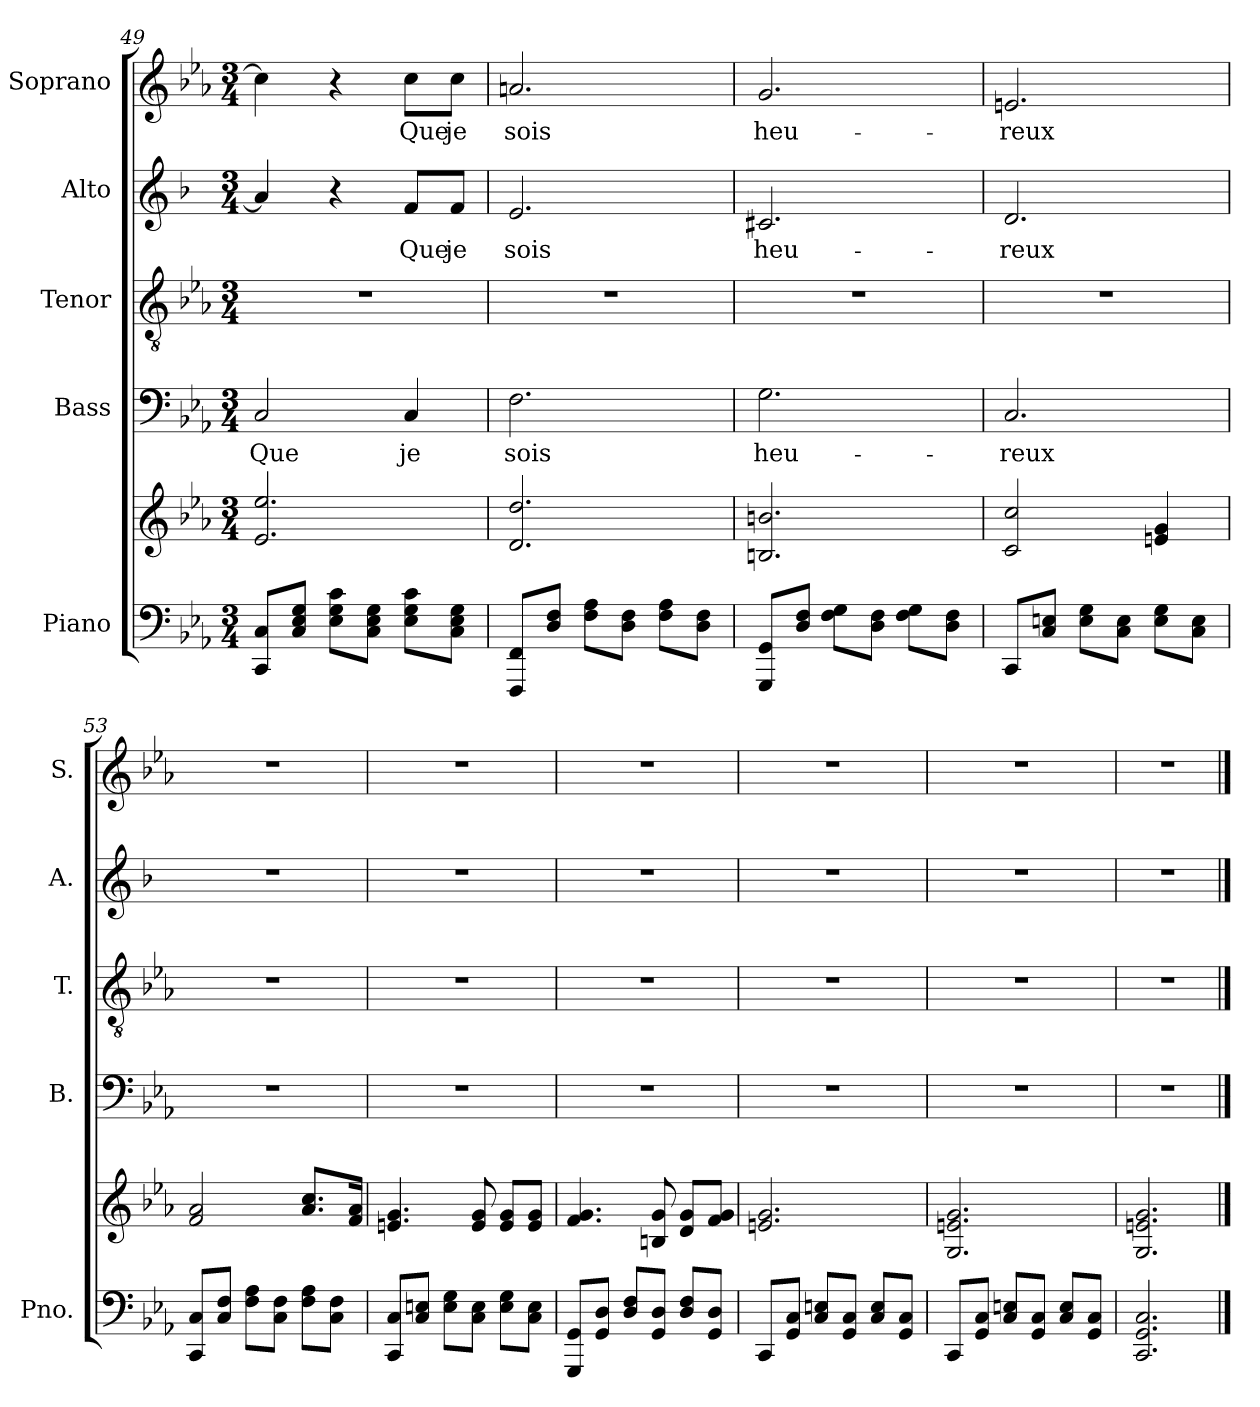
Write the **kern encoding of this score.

**kern	**kern	**kern	**text	**kern	**kern	**text	**kern	**text
*part5	*part5	*part4	*part4	*part3	*part2	*part2	*part1	*part1
*staff6	*staff5	*staff4	*staff4	*staff3	*staff2	*staff2	*staff1	*staff1
*I"Piano	*	*I"Bass	*	*I"Tenor	*I"Alto	*	*I"Soprano	*
*I'Pno.	*	*I'B.	*	*I'T.	*I'A.	*	*I'S.	*
*clefF4	*clefG2	*clefF4	*	*clefGv2	*clefG2	*	*clefG2	*
*	*	*	*	*	*ITrd1c2	*	*	*
*k[b-e-a-]	*k[b-e-a-]	*k[b-e-a-]	*	*k[b-e-a-]	*k[b-e-a-]	*	*k[b-e-a-]	*
*M3/4	*M3/4	*M3/4	*	*M3/4	*M3/4	*	*M3/4	*
=49	=49	=49	=49	=49	=49	=49	=49	=49
!	!	!	!LO:LY:b	!	!	!	!	!
8CC/ 8C/L	2.e-/ 2.ee-/	2C/	Que	2.r	4g/]	.	4cc\]	.
8C/ 8E-/ 8G/J	.	.	.	.	.	.	.	.
8E-\ 8G\ 8c\L	.	.	.	.	4r	.	4r	.
8C\ 8E-\ 8G\J	.	.	.	.	.	.	.	.
!	!	!	!LO:LY:b	!	!	!LO:LY:b	!	!LO:LY:b
8E-\ 8G\ 8c\L	.	4C/	je	.	8e-/L	Que	8cc\L	Que
!	!	!	!	!	!	!LO:LY:b	!	!LO:LY:b
8C\ 8E-\ 8G\J	.	.	.	.	8e-/J	je	8cc\J	je
=50	=50	=50	=50	=50	=50	=50	=50	=50
!	!	!	!LO:LY:b	!	!	!LO:LY:b	!	!LO:LY:b
8FFF/ 8FF/L	2.d/ 2.dd/	2.F\	sois	2.r	2.d/	sois	2.an/	sois
8D/ 8F/J	.	.	.	.	.	.	.	.
8F\ 8A-\L	.	.	.	.	.	.	.	.
8D\ 8F\J	.	.	.	.	.	.	.	.
8F\ 8A-\L	.	.	.	.	.	.	.	.
8D\ 8F\J	.	.	.	.	.	.	.	.
=51	=51	=51	=51	=51	=51	=51	=51	=51
!	!	!	!LO:LY:b	!	!	!LO:LY:b	!	!LO:LY:b
8GGG/ 8GG/L	2.Bn/ 2.bn/	2.G\	heu-	2.r	2.Bn/	heu-	2.g/	heu-
8D/ 8F/J	.	.	.	.	.	.	.	.
8F\ 8G\L	.	.	.	.	.	.	.	.
8D\ 8F\J	.	.	.	.	.	.	.	.
8F\ 8G\L	.	.	.	.	.	.	.	.
8D\ 8F\J	.	.	.	.	.	.	.	.
=52	=52	=52	=52	=52	=52	=52	=52	=52
!	!	!	!LO:LY:b	!	!	!LO:LY:b	!	!LO:LY:b
8CC/L	2c/ 2cc/	2.C/	-reux	2.r	2.c/	-reux	2.en/	-reux
8C/ 8En/J	.	.	.	.	.	.	.	.
8E\ 8G\L	.	.	.	.	.	.	.	.
8C\ 8E\J	.	.	.	.	.	.	.	.
8E\ 8G\L	4en/ 4g/	.	.	.	.	.	.	.
8C\ 8E\J	.	.	.	.	.	.	.	.
!!LO:LB:g=z
=53	=53	=53	=53	=53	=53	=53	=53	=53
8CC/ 8C/L	2f/ 2a-/	2.r	.	2.r	2.r	.	2.r	.
8C/ 8F/J	.	.	.	.	.	.	.	.
8F\ 8A-\L	.	.	.	.	.	.	.	.
8C\ 8F\J	.	.	.	.	.	.	.	.
8F\ 8A-\L	8.a-/ 8.cc/L	.	.	.	.	.	.	.
8C\ 8F\J	.	.	.	.	.	.	.	.
.	16f/ 16a-/Jk	.	.	.	.	.	.	.
=54	=54	=54	=54	=54	=54	=54	=54	=54
8CC/ 8C/L	4.en/ 4.g/	2.r	.	2.r	2.r	.	2.r	.
8C/ 8En/J	.	.	.	.	.	.	.	.
8E\ 8G\L	.	.	.	.	.	.	.	.
8C\ 8E\J	8e/ 8g/	.	.	.	.	.	.	.
8E\ 8G\L	8e/ 8g/L	.	.	.	.	.	.	.
8C\ 8E\J	8e/ 8g/J	.	.	.	.	.	.	.
=55	=55	=55	=55	=55	=55	=55	=55	=55
8GGG/ 8GG/L	4.f/ 4.g/	2.r	.	2.r	2.r	.	2.r	.
8GG/ 8D/J	.	.	.	.	.	.	.	.
8D/ 8F/L	.	.	.	.	.	.	.	.
8GG/ 8D/J	8Bn/ 8g/	.	.	.	.	.	.	.
8D/ 8F/L	8d/ 8g/L	.	.	.	.	.	.	.
8GG/ 8D/J	8f/ 8g/J	.	.	.	.	.	.	.
=56	=56	=56	=56	=56	=56	=56	=56	=56
8CC/L	2.en/ 2.g/	2.r	.	2.r	2.r	.	2.r	.
8GG/ 8C/J	.	.	.	.	.	.	.	.
8C/ 8En/L	.	.	.	.	.	.	.	.
8GG/ 8C/J	.	.	.	.	.	.	.	.
8C/ 8E/L	.	.	.	.	.	.	.	.
8GG/ 8C/J	.	.	.	.	.	.	.	.
=57	=57	=57	=57	=57	=57	=57	=57	=57
8CC/L	2.G/ 2.en/ 2.g/	2.r	.	2.r	2.r	.	2.r	.
8GG/ 8C/J	.	.	.	.	.	.	.	.
8C/ 8En/L	.	.	.	.	.	.	.	.
8GG/ 8C/J	.	.	.	.	.	.	.	.
8C/ 8E/L	.	.	.	.	.	.	.	.
8GG/ 8C/J	.	.	.	.	.	.	.	.
=58	=58	=58	=58	=58	=58	=58	=58	=58
2.CC/ 2.GG/ 2.C/	2.G/ 2.en/ 2.g/	2.r	.	2.r	2.r	.	2.r	.
==	==	==	==	==	==	==	==	==
*-	*-	*-	*-	*-	*-	*-	*-	*-
